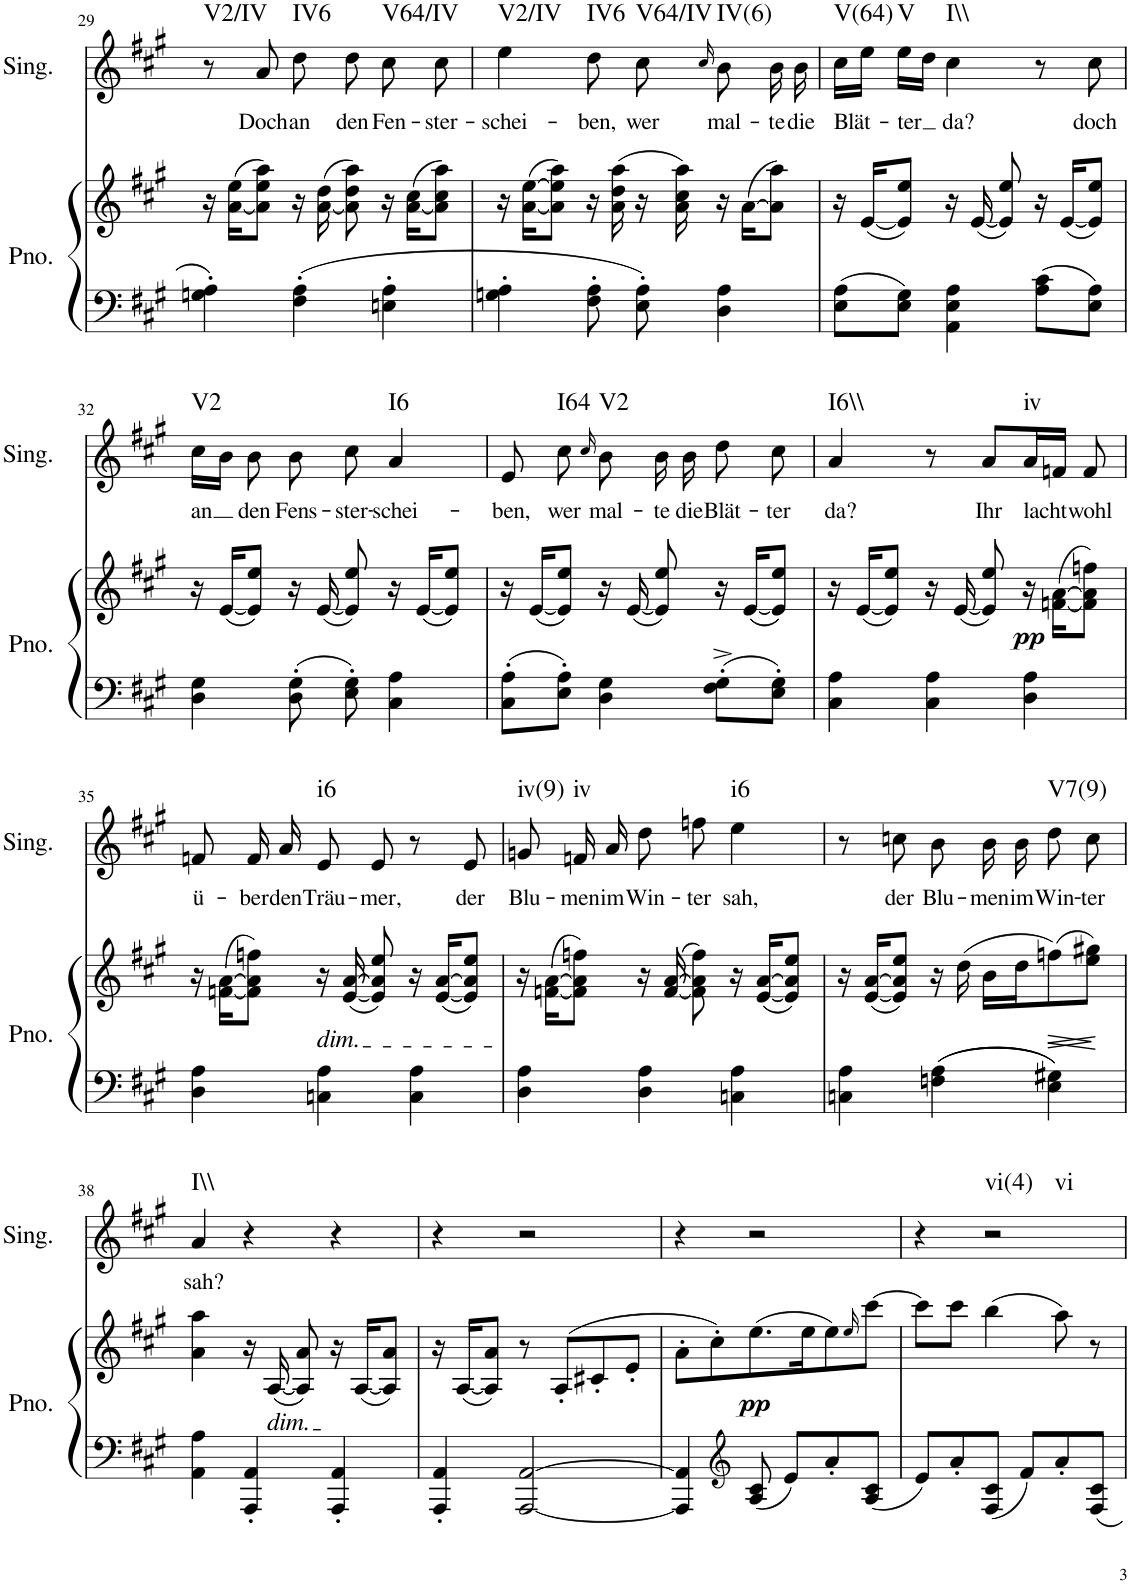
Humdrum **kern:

**kern	**kern	**dynam	**kern	**text	**harte
*part2	*part2	*part2	*part1	*part1	*part1
*staff3	*staff2	*staff2/3	*staff1	*staff1	*
*I"Pianoforte	*	*	*I"Singstimme	*	*
*I'Pno.	*	*	*I'Sing.	*	*
!!LO:PB:g=z
*clefF4	*clefG2	*	*clefG2	*	*
*k[f#c#g#]	*k[f#c#g#]	*	*k[f#c#g#]	*	*
*M6/8	*M6/8	*	*M6/8	*	*
=29	=29	=29	=29	=29	=29
!	!	!	!	!	!LO:H:kt=V2/IV
4Gn\' 4A\'	16r	.	8r	.	N
.	([16a\ 16ee\KL	.	.	.	.
!	!	!	!	!LO:LY:b	!
.	8a\] 8ee\ 8aa\J)	.	8a/	Doch	.
!	!	!	!	!LO:LY:b	!LO:H:kt=IV6
4F#\' 4A\'	16r	.	8dd\	an	N
.	([16a\ 16dd\	.	.	.	.
!	!	!	!	!LO:LY:b	!
.	8a\] 8dd\ 8aa\)	.	8dd\	den	.
!	!	!	!	!LO:LY:b	!LO:H:kt=V64/IV
4En\' 4A\'	16r	.	8cc#\	Fen-	N
.	([16a\ 16cc#\KL	.	.	.	.
!	!	!	!	!LO:LY:b	!
.	8a\] 8cc#\ 8aa\J)	.	8cc#\	-ster-	.
=30	=30	=30	=30	=30	=30
!	!	!	!	!LO:LY:b	!LO:H:kt=V2/IV
4Gn\' 4A\'	16r	.	4ee\	-schei-	N
.	([16a\ [16ee\KL	.	.	.	.
.	8a\] 8ee\] 8aa\J)	.	.	.	.
!	!	!	!	!LO:LY:b	!LO:H:kt=IV6
8F#\' 8A\'	16r	.	8dd\	-ben,	N
.	(16a\ 16dd\ 16aa\	.	.	.	.
!	!	!	!	!LO:LY:b	!LO:H:kt=V64/IV
8E\' 8A\'	16r	.	8cc#\	wer	N
.	16a\ 16cc#\ 16aa\)	.	.	.	.
.	.	.	16qcc#/	.	.
!	!	!	!	!LO:LY:b	!LO:H:kt=IV(6)
4D\ 4A\	16r	.	8b\	mal-	N
.	([16a\KL	.	.	.	.
!	!	!	!	!LO:LY:b	!
.	8a\] 8aa\J)	.	16b\	-te	.
!	!	!	!	!LO:LY:b	!
.	.	.	16b\	die	.
=31	=31	=31	=31	=31	=31
!	!	!	!	!LO:LY:b	!LO:H:kt=V(64)
8E\ 8A\L	16r	.	16cc#\LL	Blät-	N
.	([16e/KL	.	16ee\JJ	.	.
!	!	!	!	!LO:LY:b	!LO:H:kt=V
8E\ 8G#\J	8e/] 8ee/J)	.	16ee\LL	-ter	N
.	.	.	16dd\JJ	.	.
!	!	!	!	!LO:LY:b	!LO:H:kt=I\\
4AA\ 4E\ 4A\	16r	.	4cc#\	da?	N
.	([16e/	.	.	.	.
.	8e/] 8ee/)	.	.	.	.
8A\ 8c#\L	16r	.	8r	.	.
.	([16e/KL	.	.	.	.
!	!	!	!	!LO:LY:b	!
8E\ 8A\J	8e/] 8ee/J)	.	8cc#\	doch	.
!!LO:LB:g=z
=32	=32	=32	=32	=32	=32
!	!	!	!	!LO:LY:b	!LO:H:kt=V2
4D\ 4G#\	16r	.	16cc#\LL	an	N
.	([16e/KL	.	16b\JJ	.	.
!	!	!	!	!LO:LY:b	!
.	8e/] 8ee/J)	.	8b\	den	.
!	!	!	!	!LO:LY:b	!
8D\' 8G#\'	16r	.	8b\	Fens-	.
.	([16e/	.	.	.	.
!	!	!	!	!LO:LY:b	!
8E\' 8G#\'	8e/] 8ee/)	.	8cc#\	-ster-	.
!	!	!	!	!LO:LY:b	!LO:H:kt=I6
4C#\ 4A\	16r	.	4a/	-schei-	N
.	([16e/KL	.	.	.	.
.	8e/] 8ee/J)	.	.	.	.
=33	=33	=33	=33	=33	=33
!	!	!	!	!LO:LY:b	!
8C#\' 8A\'L	16r	.	8e/	-ben,	.
.	([16e/KL	.	.	.	.
!	!	!	!	!LO:LY:b	!LO:H:kt=I64
8E\' 8A\'J	8e/] 8ee/J)	.	8cc#\	wer	N
.	.	.	16qcc#/	.	.
!	!	!	!	!LO:LY:b	!LO:H:kt=V2
4D\ 4G#\	16r	.	8b\	mal-	N
.	([16e/	.	.	.	.
!	!	!	!	!LO:LY:b	!
.	8e/] 8ee/)	.	16b\	-te	.
!	!	!	!	!LO:LY:b	!
.	.	.	16b\	die	.
!	!	!	!	!LO:LY:b	!
8F#\'^ 8G#\'^L	16r	.	8dd\	Blät-	.
.	([16e/KL	.	.	.	.
!	!	!	!	!LO:LY:b	!
8E\' 8G#\'J	8e/] 8ee/J)	.	8cc#\	-ter	.
=34	=34	=34	=34	=34	=34
!	!	!	!	!LO:LY:b	!LO:H:kt=I6\\
4C#\ 4A\	16r	.	4a/	da?	N
.	([16e/KL	.	.	.	.
.	8e/] 8ee/J)	.	.	.	.
4C#\ 4A\	16r	.	8r	.	.
.	([16e/	.	.	.	.
!	!	!	!	!LO:LY:b	!
.	8e/] 8ee/)	.	8a/L	Ihr	.
!	!	!LO:DY:b	!	!LO:LY:b	!LO:H:kt=iv
4D\ 4A\	16r	pp	16a/L	lacht	N
.	([16fn\ [16a\KL	.	16fn/JJ	.	.
!	!	!	!	!LO:LY:b	!
.	8f\] 8a\] 8ffn\J)	.	8f/	wohl	.
!!LO:LB:g=z
=35	=35	=35	=35	=35	=35
!	!	!	!	!LO:LY:b	!
4D\ 4A\	16r	.	8fn/	ü-	.
.	([16fn\ [16a\KL	.	.	.	.
!	!	!	!	!LO:LY:b	!
.	8f\] 8a\] 8ffn\J)	.	16f/	-ber	.
!	!	!	!	!LO:LY:b	!
.	.	.	16a/	den	.
!	!LO:TX:b:i:t=dim.	!	!	!	!
!	!	!	!	!LO:LY:b	!LO:H:kt=i6
4Cn\ 4A\	16r	.	8e/	Träu-	N
.	([16e/ [16a/	.	.	.	.
!	!	!	!	!LO:LY:b	!
.	8e/] 8a/] 8ee/)	.	8e/	-mer,	.
4C\ 4A\	16r	.	8r	.	.
.	([16e/ [16a/KL	.	.	.	.
!	!	!	!	!LO:LY:b	!
.	8e/] 8a/] 8ee/J)	.	8e/	der	.
=36	=36	=36	=36	=36	=36
!	!	!	!	!LO:LY:b	!LO:H:kt=iv(9)
4D\ 4A\	16r	.	8gn/	Blu-	N
.	([16fn\ [16a\KL	.	.	.	.
!	!	!	!	!LO:LY:b	!LO:H:kt=iv
.	8f\] 8a\] 8ffn\J)	.	16fn/	-men	N
!	!	!	!	!LO:LY:b	!
.	.	.	16a/	im	.
!	!	!	!	!LO:LY:b	!
4D\ 4A\	16r	.	8dd\	Win-	.
.	([16f/ [16a/	.	.	.	.
!	!	!	!	!LO:LY:b	!
.	8f\] 8a\] 8ff\)	.	8ffn\	-ter	.
!	!	!	!	!LO:LY:b	!LO:H:kt=i6
4Cn\ 4A\	16r	.	4ee\	sah,	N
.	([16e/ [16a/KL	.	.	.	.
.	8e/] 8a/] 8ee/J)	.	.	.	.
=37	=37	=37	=37	=37	=37
4Cn\ 4A\	16r	.	8r	.	.
.	([16e/ [16a/KL	.	.	.	.
!	!	!	!	!LO:LY:b	!
.	8e/] 8a/] 8ee/J)	.	8ccn\	der	.
!	!	!	!	!LO:LY:b	!
4Fn\ 4A\	16r	.	8b\	Blu-	.
.	(16dd\	.	.	.	.
!	!	!	!	!LO:LY:b	!
.	16b\LL	.	16b\	-men	.
!	!	!	!	!LO:LY:b	!
.	16dd\J	.	16b\	im	.
!	!	!LO:HP:b	!	!	!
!	!	!LO:HP:n=1:b	!	!LO:LY:b	!LO:H:kt=V7(9)
4E\ 4G#X\	(8ffn\)	< >	8dd\	Win-	N
!	!	!	!	!LO:LY:b	!
.	8ee\ 8gg#X\J)	[	8cc\	-ter	.
.	.	]	.	.	.
!!LO:LB:g=z
=38	=38	=38	=38	=38	=38
!	!	!	!	!LO:LY:b	!LO:H:kt=I\\
4AA\ 4A\	4a\ 4aa\	.	4a/	sah?	N
4AAA/' 4AA/'	16r	.	4r	.	.
!	!LO:TX:b:i:t=dim.	!	!	!	!
.	([16A/	.	.	.	.
.	8A/] 8a/)	.	.	.	.
4AAA/' 4AA/'	16r	.	4r	.	.
.	([16A/KL	.	.	.	.
.	8A/] 8a/J)	.	.	.	.
=39	=39	=39	=39	=39	=39
4AAA/' 4AA/'	16r	.	4r	.	.
.	([16A/KL	.	.	.	.
.	8A/] 8a/J)	.	.	.	.
[2AAA/ [2AA/	8r	.	2r	.	.
.	(8A'/L	.	.	.	.
.	8c#X'/	.	.	.	.
.	8e'/J	.	.	.	.
=40	=40	=40	=40	=40	=40
4AAA/] 4AA/]	8a'\L	.	4r	.	.
.	8cc#'\)	.	.	.	.
*clefG2	*	*	*	*	*
!	!	!LO:DY:b	!	!	!
8A/ 8c#/	(8.ee\	pp	2r	.	.
8e/L	.	.	.	.	.
.	16ee\K	.	.	.	.
8a'/	8ee\)	.	.	.	.
.	16qee/	.	.	.	.
8A/ 8c#/J	[8ccc#\J	.	.	.	.
=41	=41	=41	=41	=41	=41
8e/L	8ccc#\L]	.	4r	.	.
8a'/	8ccc#\J	.	.	.	.
!	!	!	!	!	!LO:H:n=1:kt=vi(4)
!	!	!	!	!	!LO:H:n=2:kt=vi
8F#/ 8c#/J	(4bb\	.	2r	.	N N
8f#/L	.	.	.	.	.
8a'/	8aa\)	.	.	.	.
8F#/ 8c#/J	8r	.	.	.	.
=	=	=	=	=	=
*-	*-	*-	*-	*-	*-
